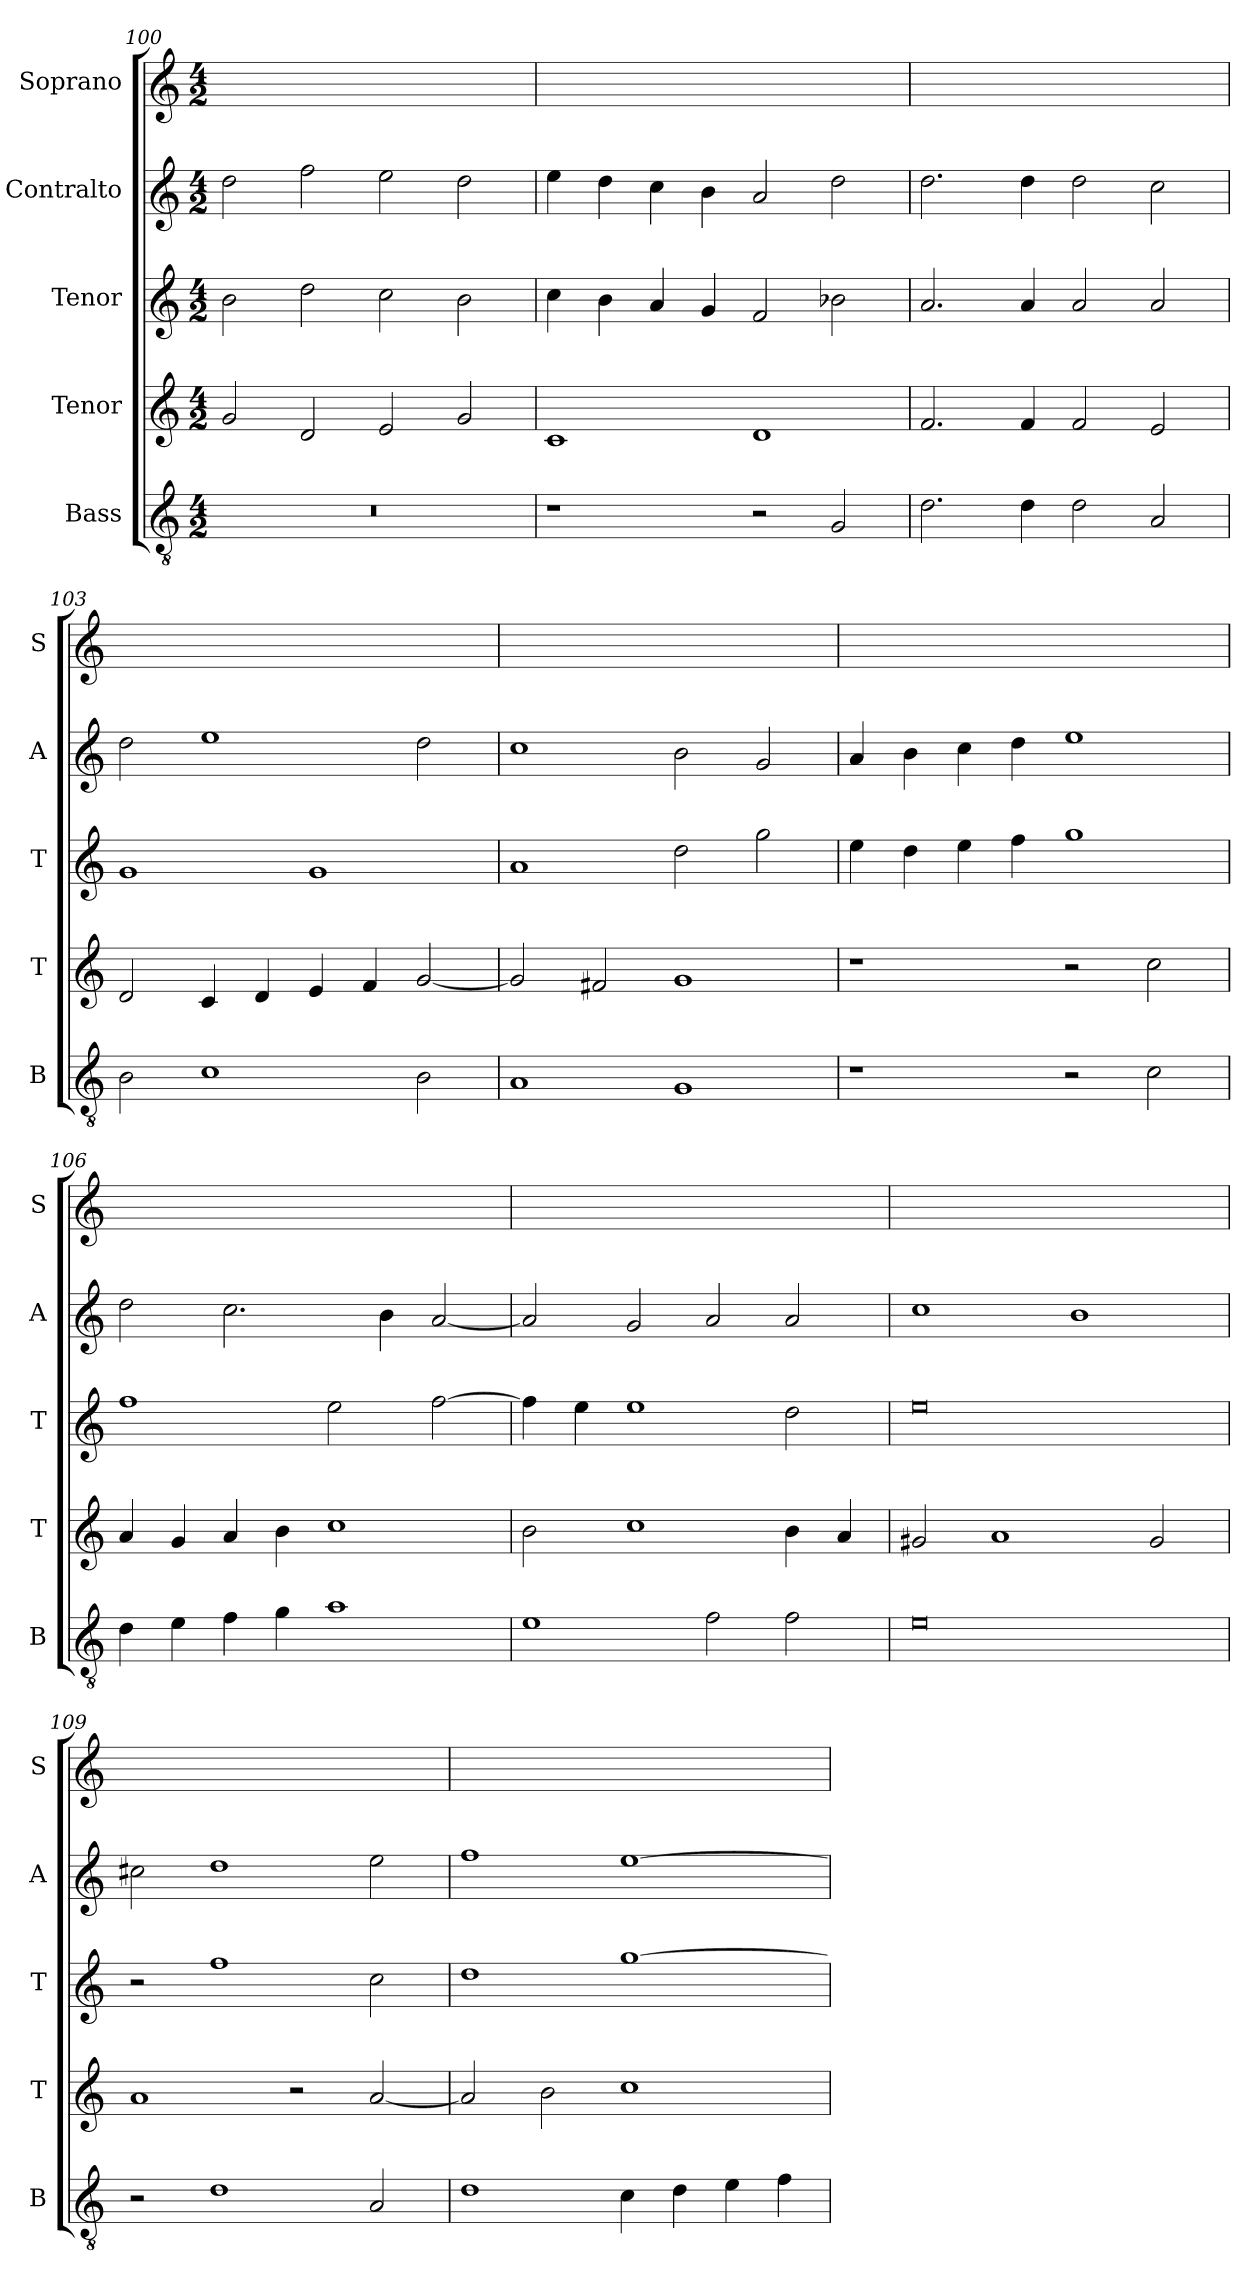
**kern	**kern	**kern	**kern	**kern
*part5	*part4	*part3	*part2	*part1
*staff5	*staff4	*staff3	*staff2	*staff1
*I"Bass	*I"Tenor	*I"Tenor	*I"Contralto	*I"Soprano
*I'B	*I'T	*I'T	*I'A	*I'S
*clefGv2	*clefG2	*clefG2	*clefG2	*clefG2
*k[]	*k[]	*k[]	*k[]	*k[]
*C:ion	*C:ion	*C:ion	*C:ion	*C:ion
*M4/2	*M4/2	*M4/2	*M4/2	*M4/2
=100	=100	=100	=100	=100
0r	2g	2b	2dd	0ryy
.	2d	2dd	2ff	.
.	2e	2cc	2ee	.
.	2g	2b	2dd	.
=101	=101	=101	=101	=101
1r	1c	4cc	4ee	0ryy
.	.	4b	4dd	.
.	.	4a	4cc	.
.	.	4g	4b	.
2r	1d	2f	2a	.
2G	.	2b-X	2dd	.
=102	=102	=102	=102	=102
2.d	2.f	2.a	2.dd	0ryy
4d	4f	4a	4dd	.
2d	2f	2a	2dd	.
2A	2e	2a	2cc	.
=103	=103	=103	=103	=103
2B	2d	1g	2dd	0ryy
1c	4c	.	1ee	.
.	4d	.	.	.
.	4e	1g	.	.
.	4f	.	.	.
2B	[2g	.	2dd	.
=104	=104	=104	=104	=104
1A	2g]	1a	1cc	0ryy
.	2f#X	.	.	.
1G	1g	2dd	2b	.
.	.	2gg	2g	.
=105	=105	=105	=105	=105
1r	1r	4ee	4a	0ryy
.	.	4dd	4b	.
.	.	4ee	4cc	.
.	.	4ff	4dd	.
2r	2r	1gg	1ee	.
2c	2cc	.	.	.
=106	=106	=106	=106	=106
4d	4a	1ff	2dd	0ryy
4e	4g	.	.	.
4f	4a	.	2.cc	.
4g	4b	.	.	.
1a	1cc	2ee	.	.
.	.	.	4b	.
.	.	[2ff	[2a	.
=107	=107	=107	=107	=107
1e	2b	4ff]	2a]	0ryy
.	.	4ee	.	.
.	1cc	1ee	2g	.
2f	.	.	2a	.
2f	4b	2dd	2a	.
.	4a	.	.	.
=108	=108	=108	=108	=108
0e	2g#X	0ee	1cc	0ryy
.	1a	.	.	.
.	.	.	1b	.
.	2g#	.	.	.
=109	=109	=109	=109	=109
2r	1a	2r	2cc#X	0ryy
1d	.	1ff	1dd	.
.	2r	.	.	.
2A	[2a	2cc	2ee	.
=110	=110	=110	=110	=110
1d	2a]	1dd	1ff	0ryy
.	2b	.	.	.
4c	1cc	[1gg	[1ee	.
4d	.	.	.	.
4e	.	.	.	.
4f	.	.	.	.
=	=	=	=	=
*-	*-	*-	*-	*-
